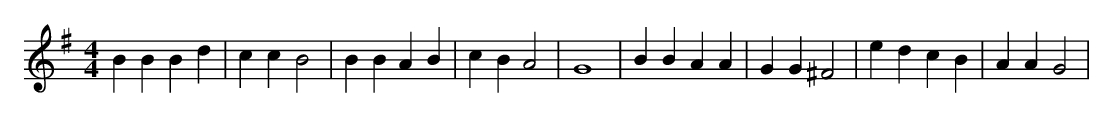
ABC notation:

X:1
M:4/4
L:1/8
K:G
B2 B2 B2 d2 | c2 c2 B4 | B2 B2 A2 B2 | c2 B2 A4 | G8 | B2 B2 A2 A2 | G2 G2 ^F4 | e2 d2 c2 B2 | A2 A2 G4 |
